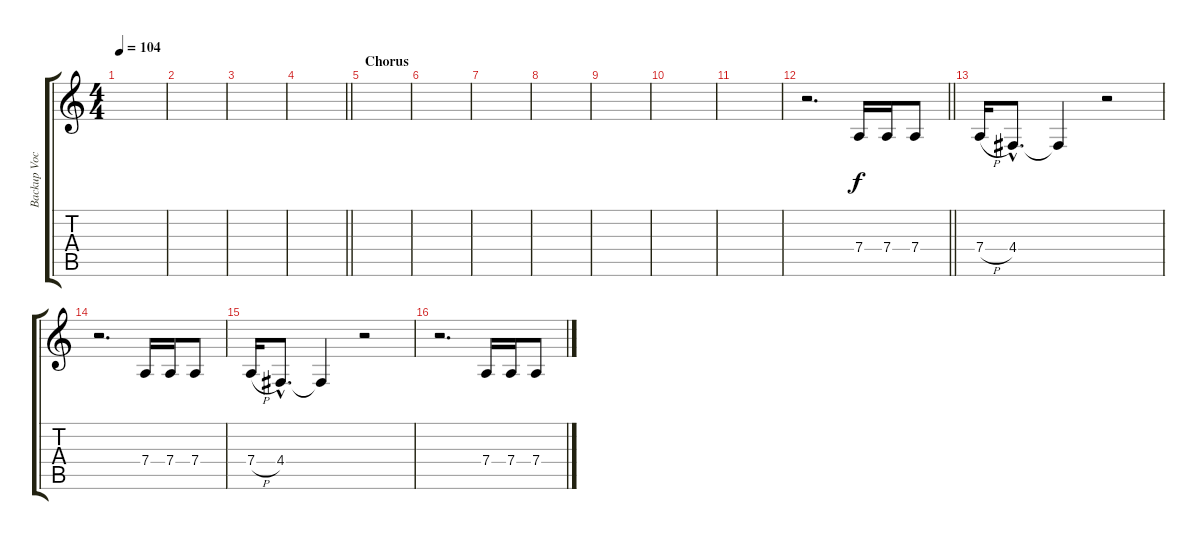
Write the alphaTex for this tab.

\track ("Backup Vocals" "Backup Voc") {instrument englishhorn}
\staff {score tabs}
\tuning (E4 B3 G3 D3 A2 E2) {hide}
\ts (4 4)
\tempo 104
\clef g2
\ks c
|
|
|
\barLineRight lightlight
|
\section ("" "Chorus")
|
|
|
|
|
|
|
\barLineRight lightlight
r.2{d} 7.4.16{dy f} 7.4.16 7.4.8 |
7.4{h}.16 4.4{hac}.8{d} 4.4{t}.4 r.2 |
r.2{d} 7.4.16 7.4.16 7.4.8 |
7.4{h}.16 4.4{hac}.8{d} 4.4{t}.4 r.2 |
r.2{d} 7.4.16 7.4.16 7.4.8
